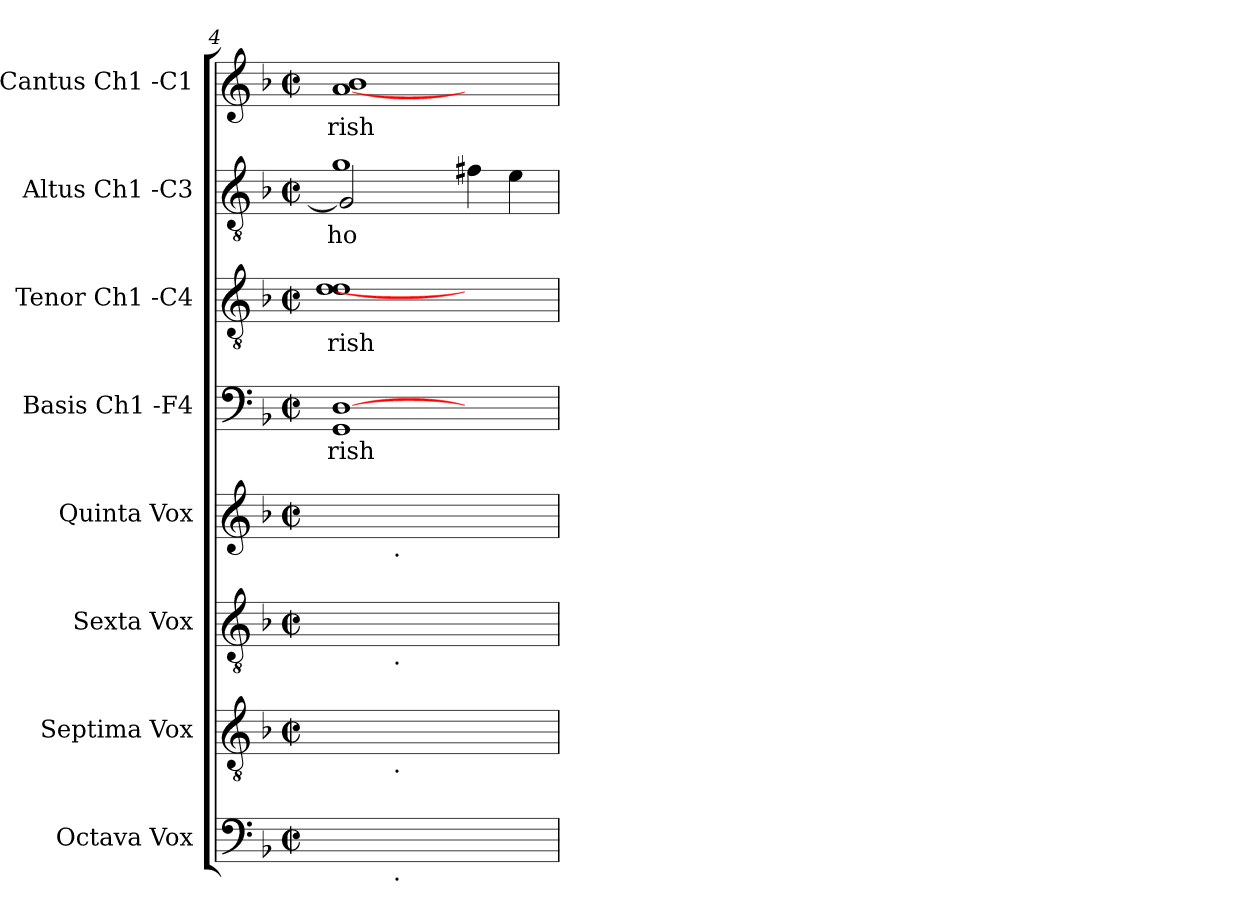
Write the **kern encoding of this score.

**kern	**kern	**kern	**kern	**kern	**text	**kern	**text	**kern	**text	**kern	**text
*part8	*part7	*part6	*part5	*part4	*part4	*part3	*part3	*part2	*part2	*part1	*part1
*staff8	*staff7	*staff6	*staff5	*staff4	*staff4	*staff3	*staff3	*staff2	*staff2	*staff1	*staff1
*I"Octava  Vox	*I"Septima  Vox	*I"Sexta  Vox	*I"Quinta  Vox	*I"Basis  Ch1 -F4	*	*I"Tenor  Ch1 -C4	*	*I"Altus  Ch1 -C3	*	*I"Cantus  Ch1 -C1	*
*	*	*	*	*I'B	*	*I'T	*	*I'A	*	*I'C	*
*clefF4	*clefGv2	*clefGv2	*clefG2	*clefF4	*	*clefGv2	*	*clefGv2	*	*clefG2	*
*k[b-]	*k[b-]	*k[b-]	*k[b-]	*k[b-]	*	*k[b-]	*	*k[b-]	*	*k[b-]	*
*F:	*F:	*F:	*F:	*F:	*	*F:	*	*F:	*	*F:	*
*M2/2	*M2/2	*M2/2	*M2/2	*M2/2	*	*M2/2	*	*M2/2	*	*M2/2	*
*met(c|)	*met(c|)	*met(c|)	*met(c|)	*met(c|)	*	*met(c|)	*	*met(c|)	*	*met(c|)	*
=4	=4	=4	=4	=4	=4	=4	=4	=4	=4	=4	=4
!	!	!	!	!	!LO:LY:b:rj	!	!LO:LY:b:rj	!	!LO:LY:b:rj	!	!LO:LY:b:cj
*	*	*	*	*	*	*	*	*^	*	*	*
4...ryy	4...ryy	4...ryy	4...ryy	1GG [>1D	-rish	[>1d 1d	-rish	1g	2G/]	ho-	1b- [<1a	-rish
!	!	!	!LO:TX:b:t=.	!	!	!	!	!	!	!	!	!
!	!	!LO:TX:b:t=.	!	!	!	!	!	!	!	!	!	!
!	!LO:TX:b:t=.	!	!	!	!	!	!	!	!	!	!	!
!LO:TX:b:t=.	!	!	!	!	!	!	!	!	!	!	!	!
1ryy	1ryy	1ryy	1ryy	.	.	.	.	.	.	.	.	.
.	.	.	.	.	.	.	.	.	1ryy	.	.	.
!	!	!	!	!	!	!	!	!	!	!LO:LY:b:rj	!	!
.	.	.	.	2ryy	.	2ryy	.	4f#X\	.	--	2ryy	.
!	!	!	!	!	!	!	!	!	!	!LO:LY:b:rj	!	!
.	.	.	.	.	.	.	.	4e\	.	--	.	.
32ryy	32ryy	32ryy	32ryy	.	.	.	.	.	.	.	.	.
*	*	*	*	*	*	*	*	*v	*v	*	*	*
=	=	=	=	=	=	=	=	=	=	=	=
*-	*-	*-	*-	*-	*-	*-	*-	*-	*-	*-	*-
